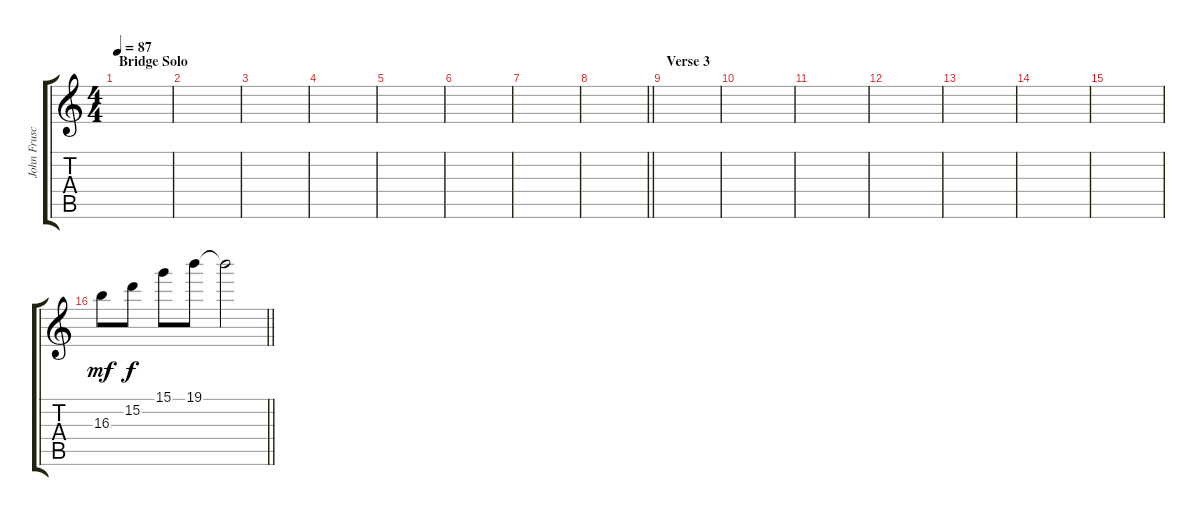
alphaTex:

\track ("John Frusciante" "John Frusc") {instrument overdrivenguitar}
\staff {score tabs}
\tuning (E4 B3 G3 D3 A2 E2) {hide}
\ts (4 4)
\section ("" "Bridge Solo")
\tempo 87
\clef g2
\ks c
|
|
|
|
|
|
|
\barLineRight lightlight
|
\section ("" "Verse 3")
|
|
|
|
|
|
|
\barLineRight lightlight
16.3.8{dy mf} 15.2.8{dy f} 15.1.8 19.1.8 19.1{t}.2
